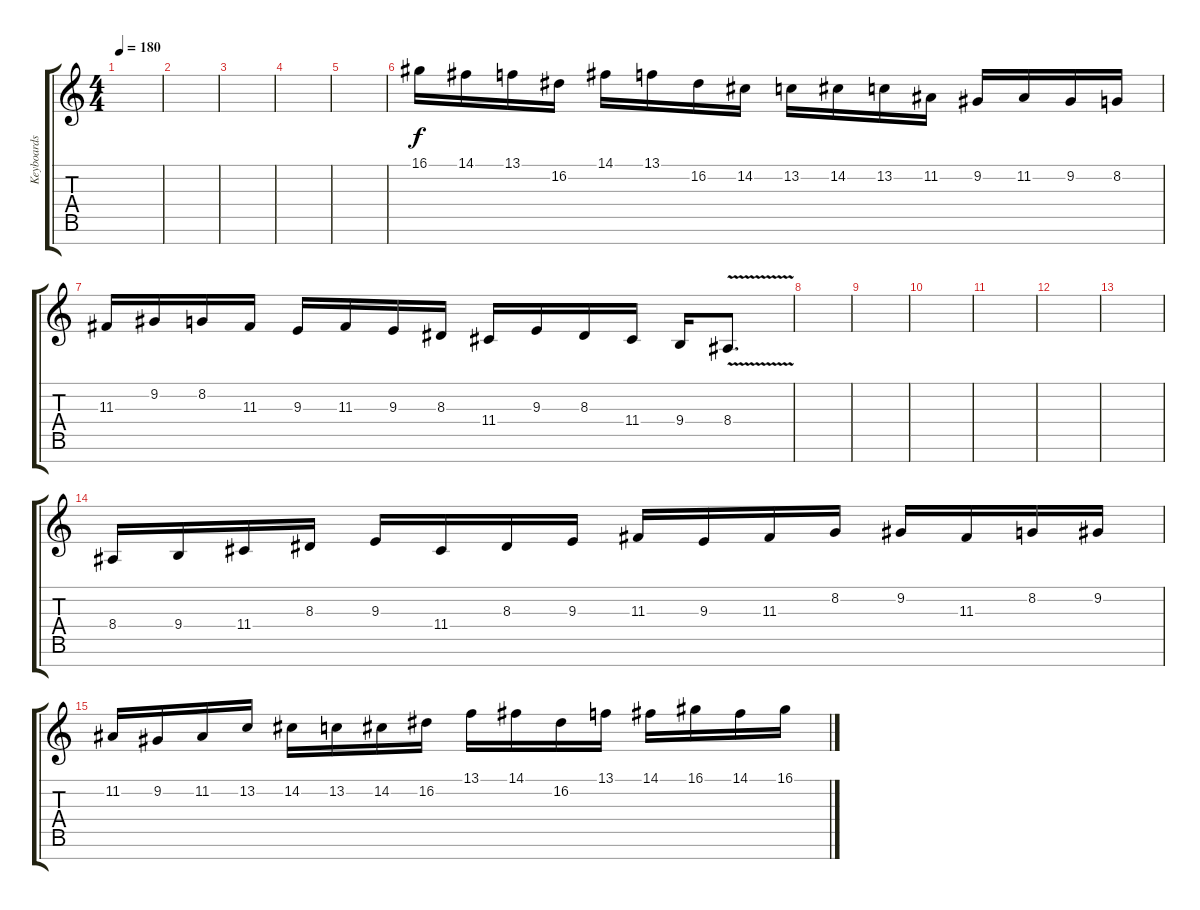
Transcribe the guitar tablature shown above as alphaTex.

\track ("Keyboards 1" "Keyboards ") {instrument electricgrandpiano}
\staff {score tabs}
\tuning (E4 B3 G3 D3 A2 E2 B1) {hide}
\ts (4 4)
\tempo 180
\clef g2
\ks c
|
|
|
|
|
16.1.16{instrument distortionguitar} 14.1.16 13.1.16 16.2.16 14.1.16 13.1.16 16.2.16 14.2.16 13.2.16 14.2.16 13.2.16 11.2.16 9.2.16 11.2.16 9.2.16 8.2.16 |
11.3.16 9.2.16 8.2.16 11.3.16 9.3.16 11.3.16 9.3.16 8.3.16 11.4.16 9.3.16 8.3.16 11.4.16 9.4.16 8.4{v}.8{d} |
|
|
|
|
|
|
8.4.16 9.4.16 11.4.16 8.3.16 9.3.16 11.4.16 8.3.16 9.3.16 11.3.16 9.3.16 11.3.16 8.2.16 9.2.16 11.3.16 8.2.16 9.2.16 |
11.2.16 9.2.16 11.2.16 13.2.16 14.2.16 13.2.16 14.2.16 16.2.16 13.1.16 14.1.16 16.2.16 13.1.16 14.1.16 16.1.16 14.1.16 16.1.16
